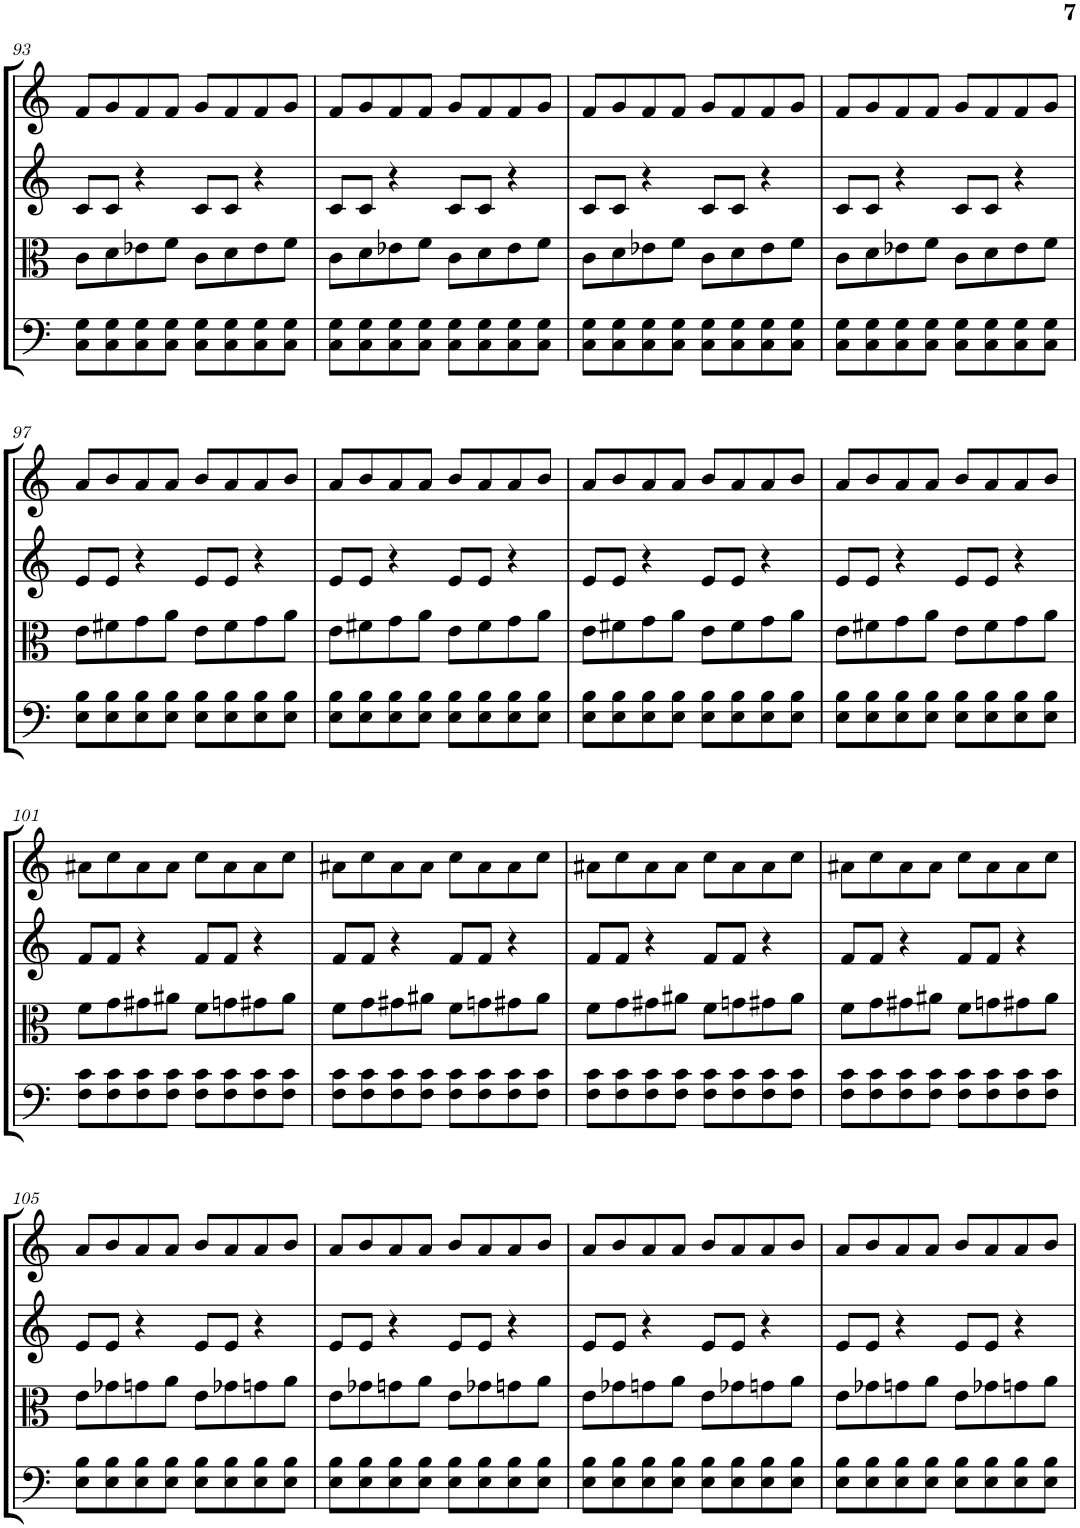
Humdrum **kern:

**kern	**kern	**kern	**kern
*part4	*part3	*part2	*part1
*staff4	*staff3	*staff2	*staff1
*I"Violoncello	*I"Viola	*I"Violin II	*I"Violin I
*I'Vc	*I'Vla	*I'Vln	*I'Vln
!!LO:PB:g=z
*clefF4	*clefC3	*clefG2	*clefG2
*k[]	*k[]	*k[]	*k[]
*M4/4	*M4/4	*M4/4	*M4/4
=93	=93	=93	=93
8C\ 8G\L	8c\L	8c/L	8f/L
8C\ 8G\	8d\	8c/J	8g/
8C\ 8G\	8e-X\	4r	8f/
8C\ 8G\J	8f\J	.	8f/J
8C\ 8G\L	8c\L	8c/L	8g/L
8C\ 8G\	8d\	8c/J	8f/
8C\ 8G\	8e-\	4r	8f/
8C\ 8G\J	8f\J	.	8g/J
=94	=94	=94	=94
8C\ 8G\L	8c\L	8c/L	8f/L
8C\ 8G\	8d\	8c/J	8g/
8C\ 8G\	8e-X\	4r	8f/
8C\ 8G\J	8f\J	.	8f/J
8C\ 8G\L	8c\L	8c/L	8g/L
8C\ 8G\	8d\	8c/J	8f/
8C\ 8G\	8e-\	4r	8f/
8C\ 8G\J	8f\J	.	8g/J
=95	=95	=95	=95
8C\ 8G\L	8c\L	8c/L	8f/L
8C\ 8G\	8d\	8c/J	8g/
8C\ 8G\	8e-X\	4r	8f/
8C\ 8G\J	8f\J	.	8f/J
8C\ 8G\L	8c\L	8c/L	8g/L
8C\ 8G\	8d\	8c/J	8f/
8C\ 8G\	8e-\	4r	8f/
8C\ 8G\J	8f\J	.	8g/J
=96	=96	=96	=96
8C\ 8G\L	8c\L	8c/L	8f/L
8C\ 8G\	8d\	8c/J	8g/
8C\ 8G\	8e-X\	4r	8f/
8C\ 8G\J	8f\J	.	8f/J
8C\ 8G\L	8c\L	8c/L	8g/L
8C\ 8G\	8d\	8c/J	8f/
8C\ 8G\	8e-\	4r	8f/
8C\ 8G\J	8f\J	.	8g/J
!!LO:LB:g=z
=97	=97	=97	=97
8E\ 8B\L	8e\L	8e/L	8a/L
8E\ 8B\	8f#X\	8e/J	8b/
8E\ 8B\	8g\	4r	8a/
8E\ 8B\J	8a\J	.	8a/J
8E\ 8B\L	8e\L	8e/L	8b/L
8E\ 8B\	8f#\	8e/J	8a/
8E\ 8B\	8g\	4r	8a/
8E\ 8B\J	8a\J	.	8b/J
=98	=98	=98	=98
8E\ 8B\L	8e\L	8e/L	8a/L
8E\ 8B\	8f#X\	8e/J	8b/
8E\ 8B\	8g\	4r	8a/
8E\ 8B\J	8a\J	.	8a/J
8E\ 8B\L	8e\L	8e/L	8b/L
8E\ 8B\	8f#\	8e/J	8a/
8E\ 8B\	8g\	4r	8a/
8E\ 8B\J	8a\J	.	8b/J
=99	=99	=99	=99
8E\ 8B\L	8e\L	8e/L	8a/L
8E\ 8B\	8f#X\	8e/J	8b/
8E\ 8B\	8g\	4r	8a/
8E\ 8B\J	8a\J	.	8a/J
8E\ 8B\L	8e\L	8e/L	8b/L
8E\ 8B\	8f#\	8e/J	8a/
8E\ 8B\	8g\	4r	8a/
8E\ 8B\J	8a\J	.	8b/J
=100	=100	=100	=100
8E\ 8B\L	8e\L	8e/L	8a/L
8E\ 8B\	8f#X\	8e/J	8b/
8E\ 8B\	8g\	4r	8a/
8E\ 8B\J	8a\J	.	8a/J
8E\ 8B\L	8e\L	8e/L	8b/L
8E\ 8B\	8f#\	8e/J	8a/
8E\ 8B\	8g\	4r	8a/
8E\ 8B\J	8a\J	.	8b/J
!!LO:LB:g=z
=101	=101	=101	=101
8F\ 8c\L	8f\L	8f/L	8a#X\L
8F\ 8c\	8g\	8f/J	8cc\
8F\ 8c\	8g#X\	4r	8a#\
8F\ 8c\J	8a#X\J	.	8a#\J
8F\ 8c\L	8f\L	8f/L	8cc\L
8F\ 8c\	8gn\	8f/J	8a#\
8F\ 8c\	8g#X\	4r	8a#\
8F\ 8c\J	8a#\J	.	8cc\J
=102	=102	=102	=102
8F\ 8c\L	8f\L	8f/L	8a#X\L
8F\ 8c\	8g\	8f/J	8cc\
8F\ 8c\	8g#X\	4r	8a#\
8F\ 8c\J	8a#X\J	.	8a#\J
8F\ 8c\L	8f\L	8f/L	8cc\L
8F\ 8c\	8gn\	8f/J	8a#\
8F\ 8c\	8g#X\	4r	8a#\
8F\ 8c\J	8a#\J	.	8cc\J
=103	=103	=103	=103
8F\ 8c\L	8f\L	8f/L	8a#X\L
8F\ 8c\	8g\	8f/J	8cc\
8F\ 8c\	8g#X\	4r	8a#\
8F\ 8c\J	8a#X\J	.	8a#\J
8F\ 8c\L	8f\L	8f/L	8cc\L
8F\ 8c\	8gn\	8f/J	8a#\
8F\ 8c\	8g#X\	4r	8a#\
8F\ 8c\J	8a#\J	.	8cc\J
=104	=104	=104	=104
8F\ 8c\L	8f\L	8f/L	8a#X\L
8F\ 8c\	8g\	8f/J	8cc\
8F\ 8c\	8g#X\	4r	8a#\
8F\ 8c\J	8a#X\J	.	8a#\J
8F\ 8c\L	8f\L	8f/L	8cc\L
8F\ 8c\	8gn\	8f/J	8a#\
8F\ 8c\	8g#X\	4r	8a#\
8F\ 8c\J	8a#\J	.	8cc\J
!!LO:LB:g=z
=105	=105	=105	=105
8E\ 8B\L	8e\L	8e/L	8a/L
8E\ 8B\	8g-X\	8e/J	8b/
8E\ 8B\	8gn\	4r	8a/
8E\ 8B\J	8a\J	.	8a/J
8E\ 8B\L	8e\L	8e/L	8b/L
8E\ 8B\	8g-X\	8e/J	8a/
8E\ 8B\	8gn\	4r	8a/
8E\ 8B\J	8a\J	.	8b/J
=106	=106	=106	=106
8E\ 8B\L	8e\L	8e/L	8a/L
8E\ 8B\	8g-X\	8e/J	8b/
8E\ 8B\	8gn\	4r	8a/
8E\ 8B\J	8a\J	.	8a/J
8E\ 8B\L	8e\L	8e/L	8b/L
8E\ 8B\	8g-X\	8e/J	8a/
8E\ 8B\	8gn\	4r	8a/
8E\ 8B\J	8a\J	.	8b/J
=107	=107	=107	=107
8E\ 8B\L	8e\L	8e/L	8a/L
8E\ 8B\	8g-X\	8e/J	8b/
8E\ 8B\	8gn\	4r	8a/
8E\ 8B\J	8a\J	.	8a/J
8E\ 8B\L	8e\L	8e/L	8b/L
8E\ 8B\	8g-X\	8e/J	8a/
8E\ 8B\	8gn\	4r	8a/
8E\ 8B\J	8a\J	.	8b/J
=108	=108	=108	=108
8E\ 8B\L	8e\L	8e/L	8a/L
8E\ 8B\	8g-X\	8e/J	8b/
8E\ 8B\	8gn\	4r	8a/
8E\ 8B\J	8a\J	.	8a/J
8E\ 8B\L	8e\L	8e/L	8b/L
8E\ 8B\	8g-X\	8e/J	8a/
8E\ 8B\	8gn\	4r	8a/
8E\ 8B\J	8a\J	.	8b/J
=	=	=	=
*-	*-	*-	*-
